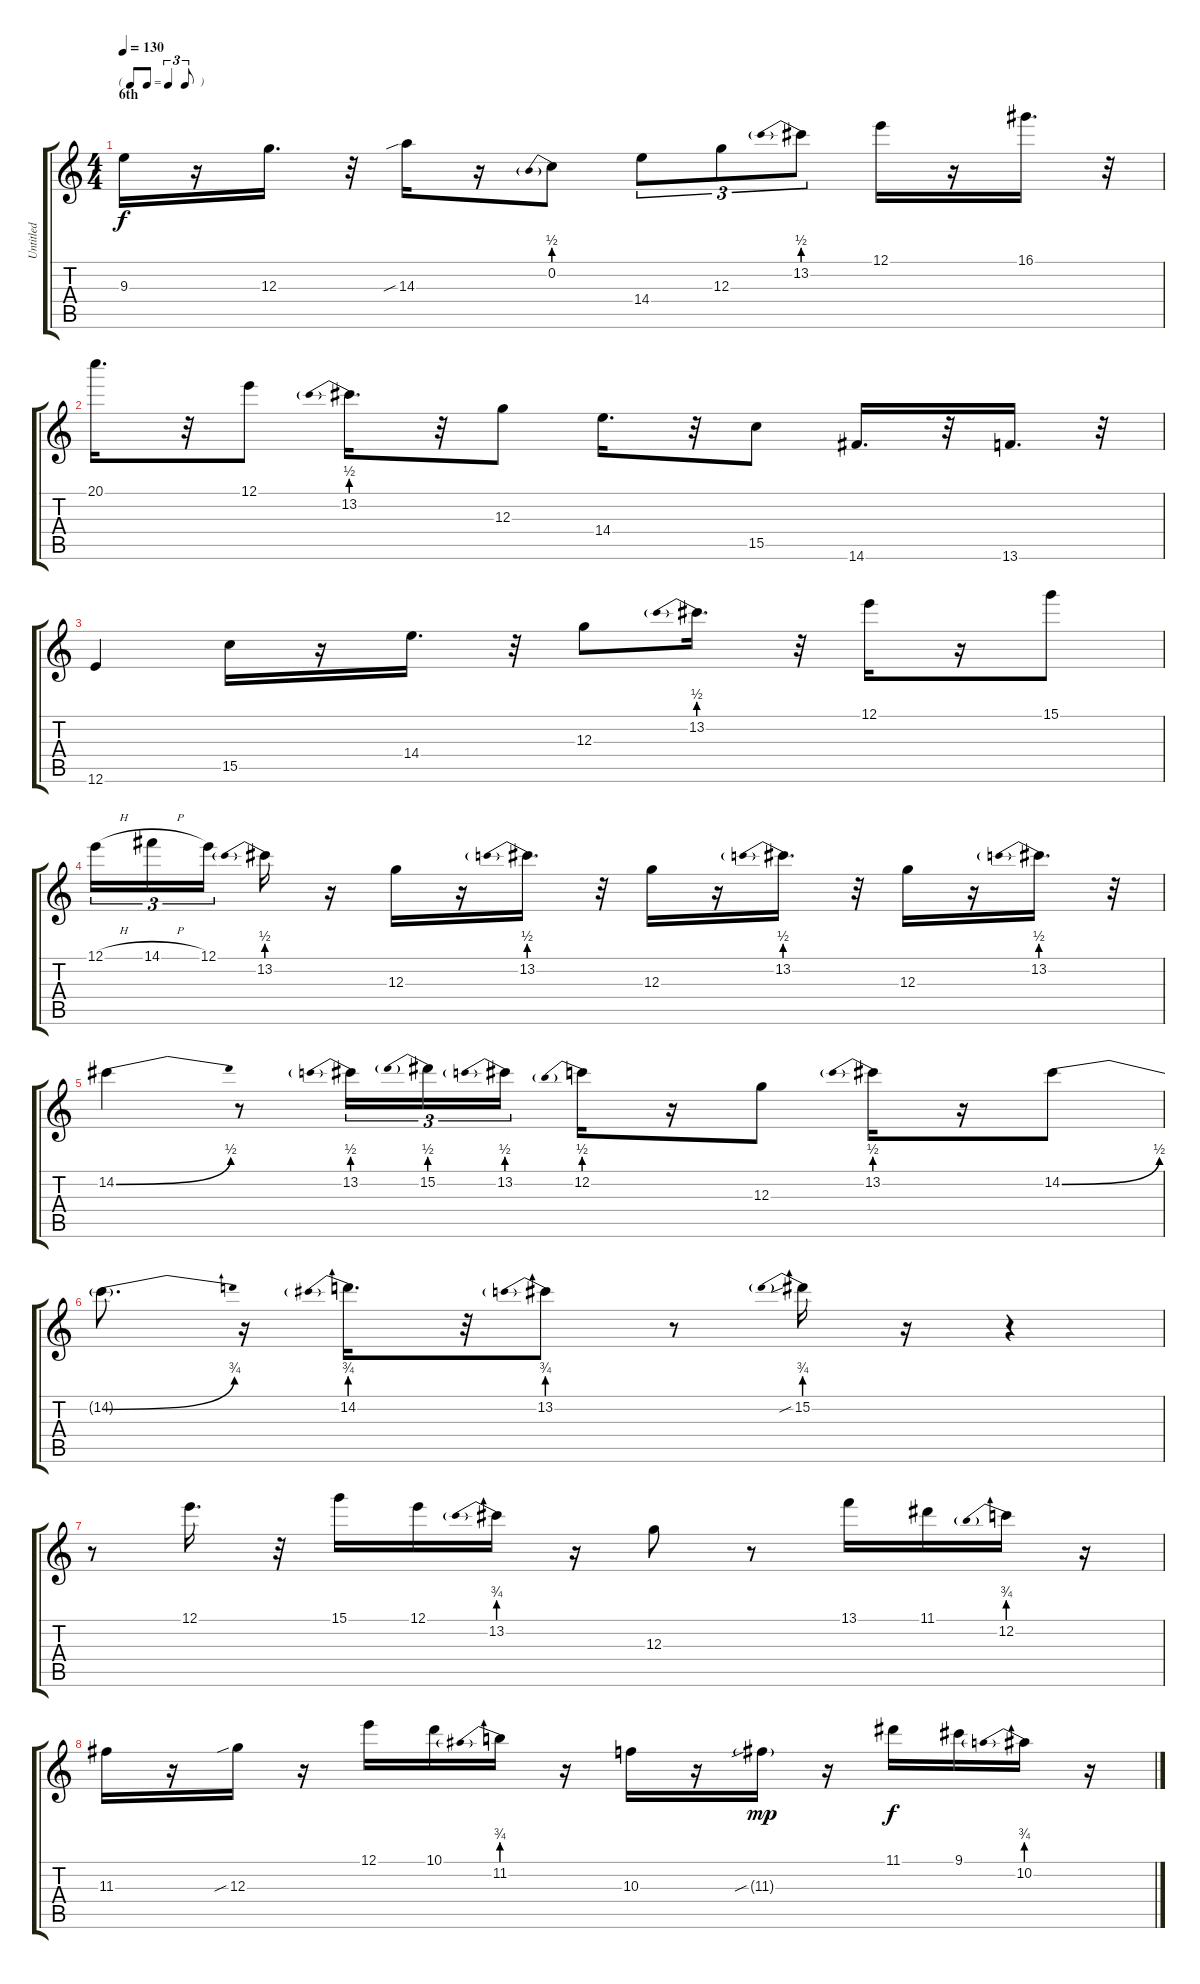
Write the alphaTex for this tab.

\track ("Untitled" "Untitled") {instrument acousticguitarsteel}
\staff {score tabs}
\tuning (E4 B3 G3 D3 A2 E2) {hide}
\ts (4 4)
\tf triplet8th
\section ("" "6th")
\tempo 130
\clef g2
\ks c
9.3.16{dy f} r.16 12.3.16{d} r.32 14.3{sib}.16 r.16 0.2{be (prebend 0 2 60 2)}.8 14.4.8{tu (3 2)} 12.3.8{tu (3 2)} 13.2{be (prebend 0 2 60 2)}.8{tu (3 2)} 12.1.16 r.16 16.1.16{d} r.32 |
20.1.16{d} r.32 12.1.8 13.2{be (prebend 0 2 60 2)}.16{d} r.32 12.3.8 14.4.16{d} r.32 15.5.8 14.6.16{d} r.32 13.6.16{d} r.32 |
12.6.4 15.5.16 r.16 14.4.16{d} r.32 12.3.8 13.2{be (prebend 0 2 60 2)}.16{d} r.32 12.1.16 r.16 15.1.8 |
12.1{h}.16{tu (3 2)} 14.1{h}.16{tu (3 2)} 12.1.16{tu (3 2) beam splitsecondary} 13.2{be (prebend 0 2 60 2)}.16 r.16 12.3.16 r.16 13.2{be (prebend 0 2 60 2)}.16{d} r.32 12.3.16 r.16 13.2{be (prebend 0 2 60 2)}.16{d} r.32 12.3.16 r.16 13.2{be (prebend 0 2 60 2)}.16{d} r.32 |
14.2{be (bend 0 0 60 2)}.4 r.8 13.2{be (prebend 0 2 60 2)}.16{tu (3 2)} 15.2{be (prebend 0 2 60 2)}.16{tu (3 2)} 13.2{be (prebend 0 2 60 2)}.16{tu (3 2)} 12.2{be (prebend 0 2 60 2)}.16 r.16 12.3.8 13.2{be (prebend 0 2 60 2)}.16 r.16 14.2{be (bend 0 0 60 2)}.8 |
14.2{be (bend 0 0 60 3) t}.8{d} r.16 14.2{be (prebend 0 3 60 3)}.16{d} r.32 13.2{be (prebend 0 3 60 3)}.8 r.8 15.2{be (prebend 0 3 60 3) sib}.16 r.16 r.4 |
r.8 12.1.16{d} r.32 15.1.16 12.1.16 13.2{be (prebend 0 3 60 3)}.16 r.16 12.3.8 r.8 13.1.16 11.1.16 12.2{be (prebend 0 3 60 3)}.16 r.16 |
11.3.16 r.16 12.3{sib}.16 r.16 12.1.16 10.1.16 11.2{be (prebend 0 3 60 3)}.16 r.16 10.3.16 r.16 11.3{sib g}.16{dy mp} r.16 11.1.16{dy f} 9.1.16 10.2{be (prebend 0 3 60 3)}.16 r.16
